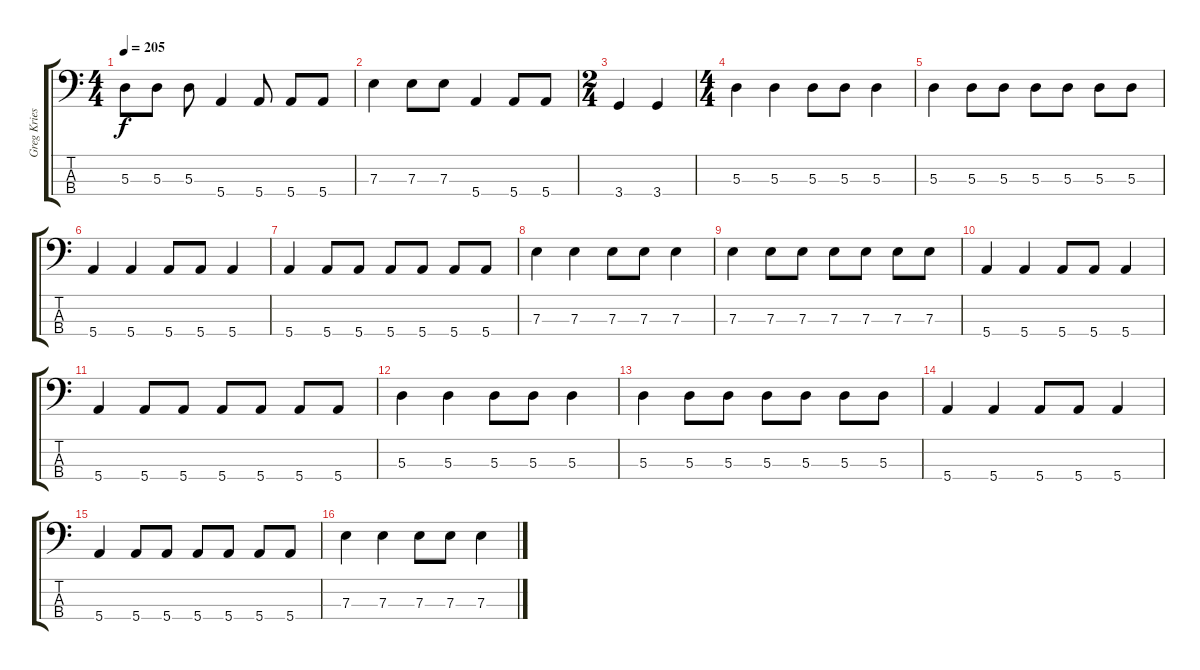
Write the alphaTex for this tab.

\track ("Greg Kriesel" "Greg Kries") {instrument electricbasspick}
\staff {score tabs}
\tuning (G2 D2 A1 E1) {hide}
\ts (4 4)
\tempo 205
\clef f4
\ks c
5.3.8{dy f} 5.3.8 5.3.8 5.4.4 5.4.8 5.4.8 5.4.8 |
7.3.4 7.3.8 7.3.8 5.4.4 5.4.8 5.4.8 |
\ts (2 4)
3.4.4 3.4.4 |
\ts (4 4)
5.3.4 5.3.4 5.3.8 5.3.8 5.3.4 |
5.3.4 5.3.8 5.3.8 5.3.8 5.3.8 5.3.8 5.3.8 |
5.4.4 5.4.4 5.4.8 5.4.8 5.4.4 |
5.4.4 5.4.8 5.4.8 5.4.8 5.4.8 5.4.8 5.4.8 |
7.3.4 7.3.4 7.3.8 7.3.8 7.3.4 |
7.3.4 7.3.8 7.3.8 7.3.8 7.3.8 7.3.8 7.3.8 |
5.4.4 5.4.4 5.4.8 5.4.8 5.4.4 |
5.4.4 5.4.8 5.4.8 5.4.8 5.4.8 5.4.8 5.4.8 |
5.3.4 5.3.4 5.3.8 5.3.8 5.3.4 |
5.3.4 5.3.8 5.3.8 5.3.8 5.3.8 5.3.8 5.3.8 |
5.4.4 5.4.4 5.4.8 5.4.8 5.4.4 |
5.4.4 5.4.8 5.4.8 5.4.8 5.4.8 5.4.8 5.4.8 |
7.3.4 7.3.4 7.3.8 7.3.8 7.3.4
